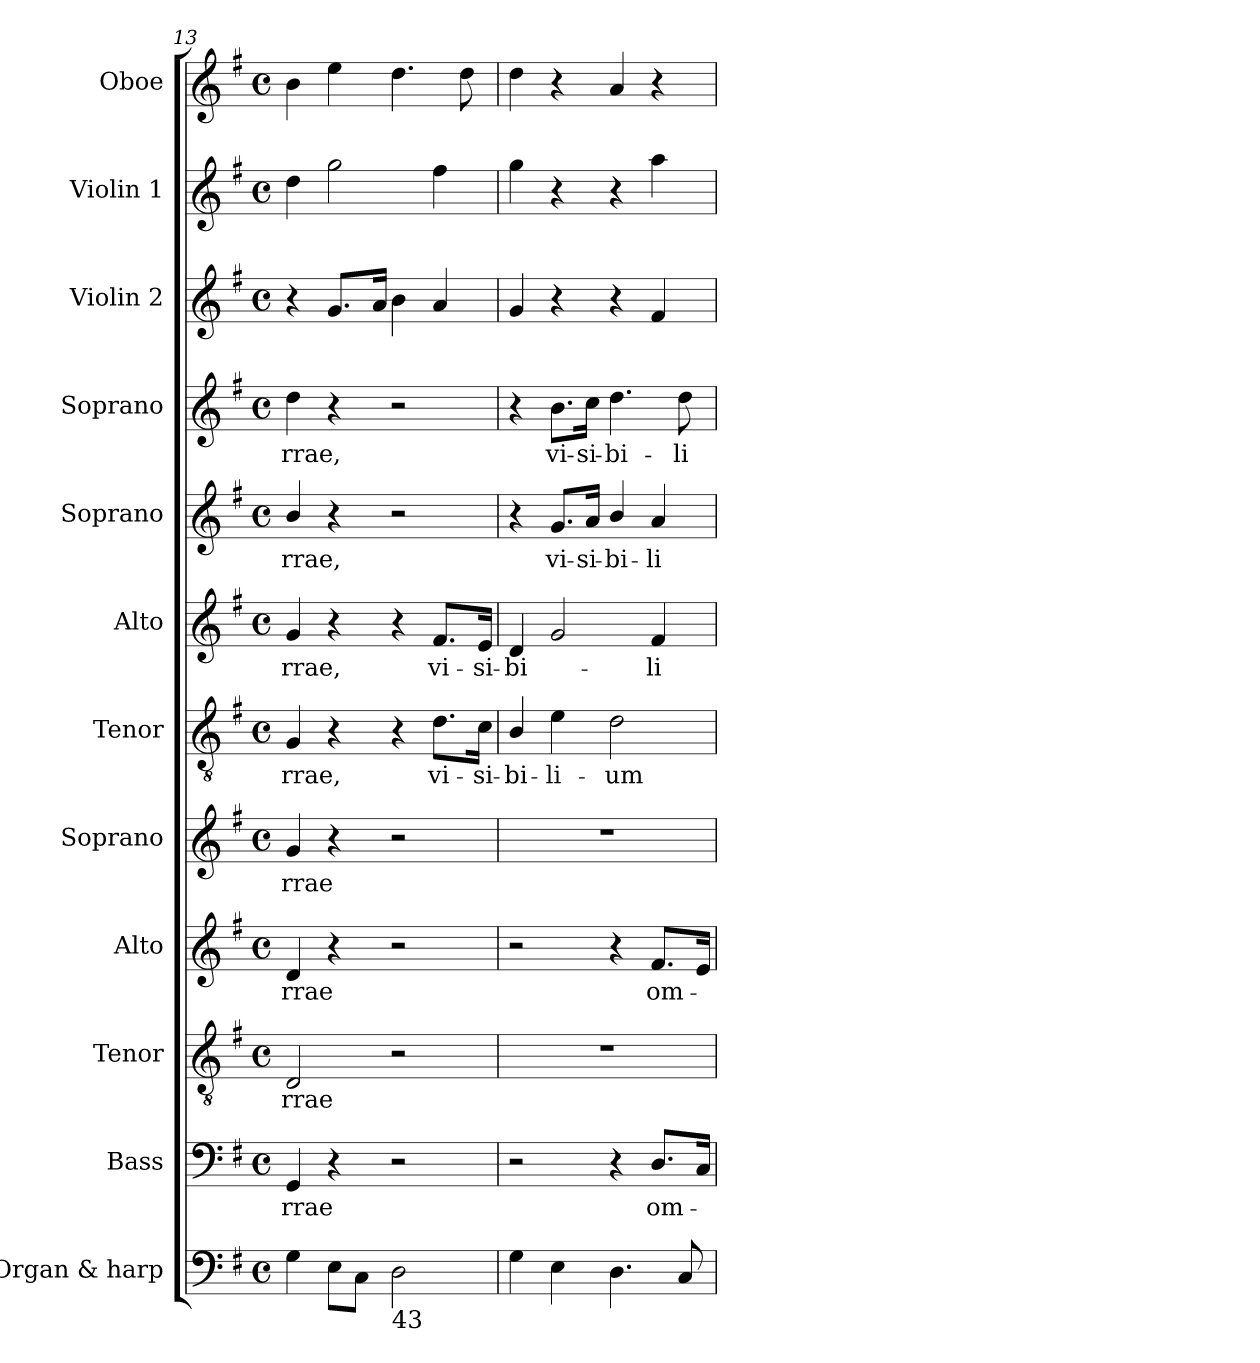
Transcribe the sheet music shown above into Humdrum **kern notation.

**kern	**kern	**text	**kern	**text	**kern	**text	**kern	**text	**kern	**text	**kern	**text	**kern	**text	**kern	**text	**kern	**kern	**kern
*part12	*part11	*part11	*part10	*part10	*part9	*part9	*part8	*part8	*part7	*part7	*part6	*part6	*part5	*part5	*part4	*part4	*part3	*part2	*part1
*staff12	*staff11	*staff11	*staff10	*staff10	*staff9	*staff9	*staff8	*staff8	*staff7	*staff7	*staff6	*staff6	*staff5	*staff5	*staff4	*staff4	*staff3	*staff2	*staff1
*I"Organ & harp	*I"Bass	*	*I"Tenor	*	*I"Alto	*	*I"Soprano	*	*I"Tenor	*	*I"Alto	*	*I"Soprano	*	*I"Soprano	*	*I"Violin 2	*I"Violin 1	*I"Oboe
*I'Org. & harp	*I'B.	*	*I'T.	*	*I'A.	*	*I'S.	*	*I'T.	*	*I'A.	*	*I'S.	*	*I'S.	*	*I'Vln. 2	*I'Vln. 1	*I'Ob.
*clefF4	*clefF4	*	*clefGv2	*	*clefG2	*	*clefG2	*	*clefGv2	*	*clefG2	*	*clefG2	*	*clefG2	*	*clefG2	*clefG2	*clefG2
*	*	*	*ITrd7c12	*	*	*	*	*	*ITrd7c12	*	*	*	*	*	*	*	*	*	*
*k[f#]	*k[f#]	*	*k[f#]	*	*k[f#]	*	*k[f#]	*	*k[f#]	*	*k[f#]	*	*k[f#]	*	*k[f#]	*	*k[f#]	*k[f#]	*k[f#]
*G:	*G:	*	*G:	*	*G:	*	*G:	*	*G:	*	*G:	*	*G:	*	*G:	*	*G:	*G:	*G:
*M4/4	*M4/4	*	*M4/4	*	*M4/4	*	*M4/4	*	*M4/4	*	*M4/4	*	*M4/4	*	*M4/4	*	*M4/4	*M4/4	*M4/4
*met(c)	*met(c)	*	*met(c)	*	*met(c)	*	*met(c)	*	*met(c)	*	*met(c)	*	*met(c)	*	*met(c)	*	*met(c)	*met(c)	*met(c)
=13	=13	=13	=13	=13	=13	=13	=13	=13	=13	=13	=13	=13	=13	=13	=13	=13	=13	=13	=13
!	!	!LO:LY:b:color=#000000	!	!	!	!	!	!	!	!	!	!	!	!	!	!	!	!	!
!	!	!	!	!LO:LY:b:color=#000000	!	!	!	!	!	!	!	!	!	!	!	!	!	!	!
!	!	!	!	!	!	!LO:LY:b:color=#000000	!	!	!	!	!	!	!	!	!	!	!	!	!
!	!	!	!	!	!	!	!	!LO:LY:b:color=#000000	!	!	!	!	!	!	!	!	!	!	!
!	!	!	!	!	!	!	!	!	!	!LO:LY:b:color=#000000	!	!	!	!	!	!	!	!	!
!	!	!	!	!	!	!	!	!	!	!	!	!LO:LY:b:color=#000000	!	!	!	!	!	!	!
!	!	!	!	!	!	!	!	!	!	!	!	!	!	!LO:LY:b:color=#000000	!	!	!	!	!
!	!	!	!	!	!	!	!	!	!	!	!	!	!	!	!	!LO:LY:b:color=#000000	!	!	!
4Gi\	4GGi/	-rrae	2DDi/	-rrae	4di/	-rrae	4gi/	-rrae	4GGi/	-rrae,	4gi/	-rrae,	4bi/	-rrae,	4ddi\	-rrae,	4r	4ddi\	4bi\
8Ei\L	4r	.	.	.	4r	.	4r	.	4r	.	4r	.	4r	.	4r	.	8.gi/L	2ggi\	4eei\
8Ci\J	.	.	.	.	.	.	.	.	.	.	.	.	.	.	.	.	.	.	.
.	.	.	.	.	.	.	.	.	.	.	.	.	.	.	.	.	16ai/Jk	.	.
!LO:TX:b:t=43	!	!	!	!	!	!	!	!	!	!	!	!	!	!	!	!	!	!	!
2Di\	2r	.	2r	.	2r	.	2r	.	4r	.	4r	.	2r	.	2r	.	4bi\	.	4.ddi\
!	!	!	!	!	!	!	!	!	!	!LO:LY:b:color=#000000	!	!	!	!	!	!	!	!	!
!	!	!	!	!	!	!	!	!	!	!	!	!LO:LY:b:color=#000000	!	!	!	!	!	!	!
.	.	.	.	.	.	.	.	.	8.Di\L	vi-	8.f#i/L	vi-	.	.	.	.	4ai/	4ff#i\	.
.	.	.	.	.	.	.	.	.	.	.	.	.	.	.	.	.	.	.	8ddi\
!	!	!	!	!	!	!	!	!	!	!LO:LY:b:color=#000000	!	!	!	!	!	!	!	!	!
!	!	!	!	!	!	!	!	!	!	!	!	!LO:LY:b:color=#000000	!	!	!	!	!	!	!
.	.	.	.	.	.	.	.	.	16Ci\Jk	-si-	16ei/Jk	-si-	.	.	.	.	.	.	.
=14	=14	=14	=14	=14	=14	=14	=14	=14	=14	=14	=14	=14	=14	=14	=14	=14	=14	=14	=14
!	!	!	!	!	!	!	!	!	!	!LO:LY:b:color=#000000	!	!	!	!	!	!	!	!	!
!	!	!	!	!	!	!	!	!	!	!	!	!LO:LY:b:color=#000000	!	!	!	!	!	!	!
4Gi\	2r	.	1r	.	2r	.	1r	.	4BBi/	-bi-	4di/	-bi-	4r	.	4r	.	4gi/	4ggi\	4ddi\
!	!	!	!	!	!	!	!	!	!	!LO:LY:b:color=#000000	!	!	!	!	!	!	!	!	!
!	!	!	!	!	!	!	!	!	!	!	!	!	!	!LO:LY:b:color=#000000	!	!	!	!	!
!	!	!	!	!	!	!	!	!	!	!	!	!	!	!	!	!LO:LY:b:color=#000000	!	!	!
4Ei\	.	.	.	.	.	.	.	.	4Ei\	-li-	2gi/	.	8.gi/L	vi-	8.bi\L	vi-	4r	4r	4r
!	!	!	!	!	!	!	!	!	!	!	!	!	!	!LO:LY:b:color=#000000	!	!	!	!	!
!	!	!	!	!	!	!	!	!	!	!	!	!	!	!	!	!LO:LY:b:color=#000000	!	!	!
.	.	.	.	.	.	.	.	.	.	.	.	.	16ai/Jk	-si-	16cci\Jk	-si-	.	.	.
!	!	!	!	!	!	!	!	!	!	!LO:LY:b:color=#000000	!	!	!	!	!	!	!	!	!
!	!	!	!	!	!	!	!	!	!	!	!	!	!	!LO:LY:b:color=#000000	!	!	!	!	!
!	!	!	!	!	!	!	!	!	!	!	!	!	!	!	!	!LO:LY:b:color=#000000	!	!	!
4.Di\	4r	.	.	.	4r	.	.	.	2Di\	-um	.	.	4bi/	-bi-	4.ddi\	-bi-	4r	4r	4ai/
!	!	!LO:LY:b:color=#000000	!	!	!	!	!	!	!	!	!	!	!	!	!	!	!	!	!
!	!	!	!	!	!	!LO:LY:b:color=#000000	!	!	!	!	!	!	!	!	!	!	!	!	!
!	!	!	!	!	!	!	!	!	!	!	!	!LO:LY:b:color=#000000	!	!	!	!	!	!	!
!	!	!	!	!	!	!	!	!	!	!	!	!	!	!LO:LY:b:color=#000000	!	!	!	!	!
.	8.Di/L	om-	.	.	8.f#i/L	om-	.	.	.	.	4f#i/	-li-	4ai/	-li-	.	.	4f#i/	4aai\	4r
!	!	!	!	!	!	!	!	!	!	!	!	!	!	!	!	!LO:LY:b:color=#000000	!	!	!
8Ci/	.	.	.	.	.	.	.	.	.	.	.	.	.	.	8ddi\	-li-	.	.	.
.	16Ci/Jk	.	.	.	16ei/Jk	.	.	.	.	.	.	.	.	.	.	.	.	.	.
=	=	=	=	=	=	=	=	=	=	=	=	=	=	=	=	=	=	=	=
*-	*-	*-	*-	*-	*-	*-	*-	*-	*-	*-	*-	*-	*-	*-	*-	*-	*-	*-	*-
